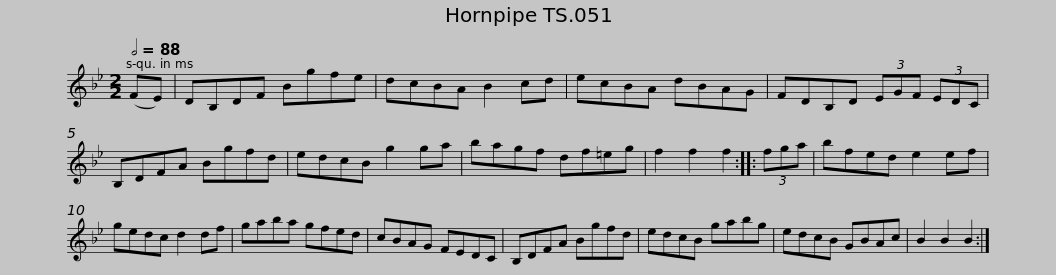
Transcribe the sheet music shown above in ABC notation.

X:1
L:1/8
Q:1/2=88
M:2/2
I:linebreak $
K:Bb
V:1 treble
V:1
 (FE) | DB,DF Bgfe | dcBA B2 cd | ecBA dBAG | FDB,D (3EGF (3EDC | %5
 B,DFA Bgfd |$ edcB g2 ga | bagf df=eg | f2 f2 f2 :: (3fga | %10
 bfed e2 ef | gedc d2 df |$ gaba gfed | cBAG FEDC | B,DFA Bgfd | %15
 edcB gabg | edcB GBAc |$ B2 B2 B2 :| %18
